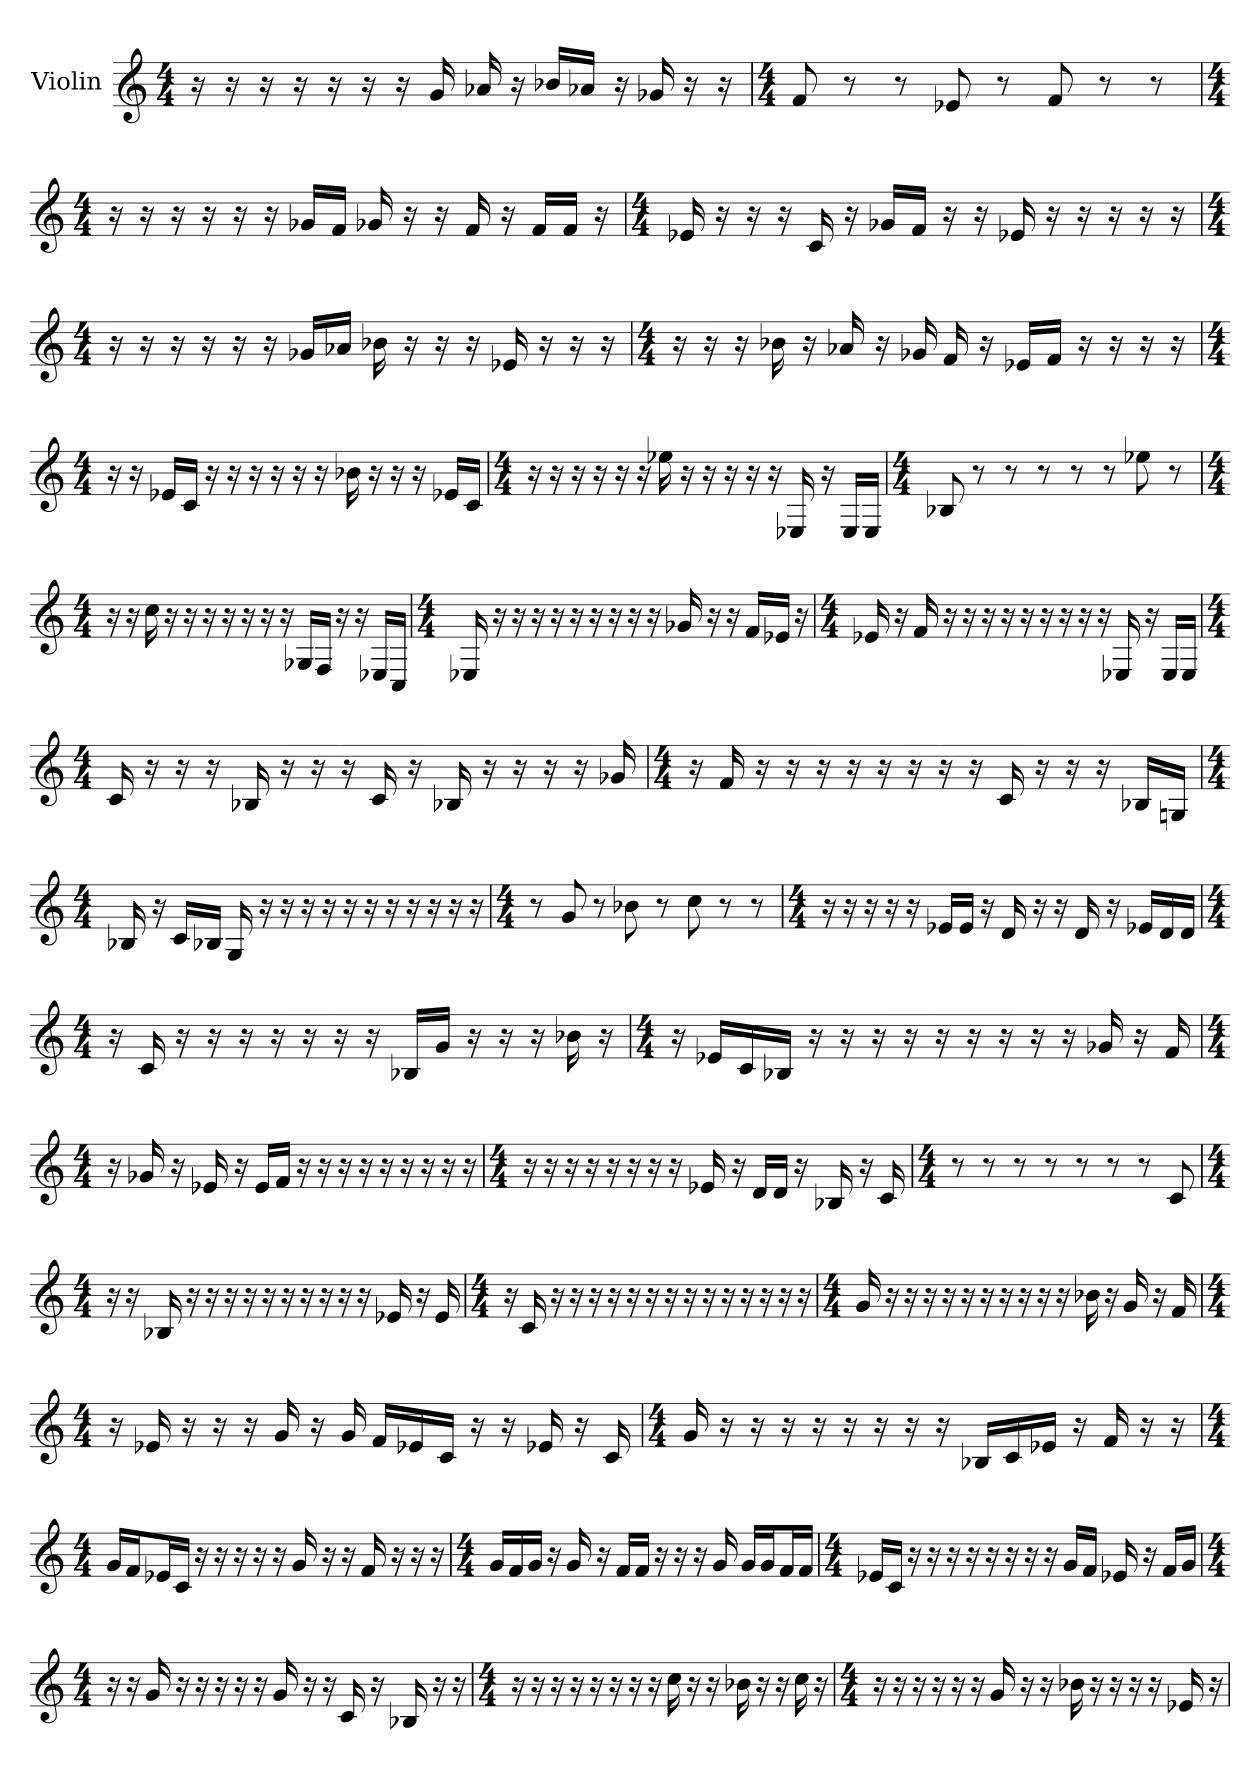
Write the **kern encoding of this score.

**kern
*part1
*staff1
*I"Violin
*I'Vln
*M4/4
=
16r
16r
16r
16r
16r
16r
16r
16g
16a-X
16r
16b-XLL
16a-XJJ
16r
16g-X
16r
16r
=
*M4/4
8f
8r
8r
8e-X
8r
8f
8r
8r
=
*M4/4
16r
16r
16r
16r
16r
16r
16g-XLL
16fJJ
16g-X
16r
16r
16f
16r
16fLL
16fJJ
16r
=
*M4/4
16e-X
16r
16r
16r
16c
16r
16g-XLL
16fJJ
16r
16r
16e-X
16r
16r
16r
16r
16r
=
*M4/4
16r
16r
16r
16r
16r
16r
16g-XLL
16a-XJJ
16b-X
16r
16r
16r
16e-X
16r
16r
16r
=
*M4/4
16r
16r
16r
16b-X
16r
16a-X
16r
16g-X
16f
16r
16e-XLL
16fJJ
16r
16r
16r
16r
=
*M4/4
16r
16r
16e-XLL
16cJJ
16r
16r
16r
16r
16r
16r
16b-X
16r
16r
16r
16e-XLL
16cJJ
=
*M4/4
16r
16r
16r
16r
16r
16r
16ee-X
16r
16r
16r
16r
16r
16E-X
16r
16E-LL
16E-JJ
=
*M4/4
8B-X
8r
8r
8r
8r
8r
8ee-X
8r
=
*M4/4
16r
16r
16cc
16r
16r
16r
16r
16r
16r
16r
16G-XLL
16FJJ
16r
16r
16E-XLL
16CJJ
=
*M4/4
16E-X
16r
16r
16r
16r
16r
16r
16r
16r
16r
16g-X
16r
16r
16fLL
16e-XJJ
16r
=
*M4/4
16e-X
16r
16f
16r
16r
16r
16r
16r
16r
16r
16r
16r
16E-X
16r
16E-LL
16E-JJ
=
*M4/4
16c
16r
16r
16r
16B-X
16r
16r
16r
16c
16r
16B-X
16r
16r
16r
16r
16g-X
=
*M4/4
16r
16f
16r
16r
16r
16r
16r
16r
16r
16r
16c
16r
16r
16r
16B-XLL
16GnJJ
=
*M4/4
16B-X
16r
16cLL
16B-XJJ
16G
16r
16r
16r
16r
16r
16r
16r
16r
16r
16r
16r
=
*M4/4
8r
8g
8r
8b-X
8r
8cc
8r
8r
=
*M4/4
16r
16r
16r
16r
16r
16e-XLL
16e-JJ
16r
16d
16r
16r
16d
16r
16e-XLL
16d
16dJJ
=
*M4/4
16r
16c
16r
16r
16r
16r
16r
16r
16r
16B-XLL
16gJJ
16r
16r
16r
16b-X
16r
=
*M4/4
16r
16e-XLL
16c
16B-XJJ
16r
16r
16r
16r
16r
16r
16r
16r
16r
16g-X
16r
16f
=
*M4/4
16r
16g-X
16r
16e-X
16r
16e-LL
16fJJ
16r
16r
16r
16r
16r
16r
16r
16r
16r
=
*M4/4
16r
16r
16r
16r
16r
16r
16r
16r
16e-X
16r
16dLL
16dJJ
16r
16B-X
16r
16c
=
*M4/4
8r
8r
8r
8r
8r
8r
8r
8c
=
*M4/4
16r
16r
16B-X
16r
16r
16r
16r
16r
16r
16r
16r
16r
16r
16e-X
16r
16e-
=
*M4/4
16r
16c
16r
16r
16r
16r
16r
16r
16r
16r
16r
16r
16r
16r
16r
16r
=
*M4/4
16g
16r
16r
16r
16r
16r
16r
16r
16r
16r
16r
16b-X
16r
16g
16r
16f
=
*M4/4
16r
16e-X
16r
16r
16r
16g
16r
16g
16fLL
16e-X
16cJJ
16r
16r
16e-X
16r
16c
=
*M4/4
16g
16r
16r
16r
16r
16r
16r
16r
16r
16B-XLL
16c
16e-XJJ
16r
16f
16r
16r
=
*M4/4
16gLL
16fJ
16e-XL
16cJJ
16r
16r
16r
16r
16r
16g
16r
16r
16f
16r
16r
16r
=
*M4/4
16gLL
16f
16gJJ
16r
16g
16r
16fLL
16fJJ
16r
16r
16r
16g
16gLL
16gJ
16fL
16fJJ
=
*M4/4
16e-XLL
16cJJ
16r
16r
16r
16r
16r
16r
16r
16r
16gLL
16fJJ
16e-X
16r
16fLL
16gJJ
=
*M4/4
16r
16r
16g
16r
16r
16r
16r
16r
16g
16r
16r
16c
16r
16B-X
16r
16r
=
*M4/4
16r
16r
16r
16r
16r
16r
16r
16r
16cc
16r
16r
16b-X
16r
16r
16cc
16r
=
*M4/4
16r
16r
16r
16r
16r
16r
16g
16r
16r
16b-X
16r
16r
16r
16r
16e-X
16r
=
*-
